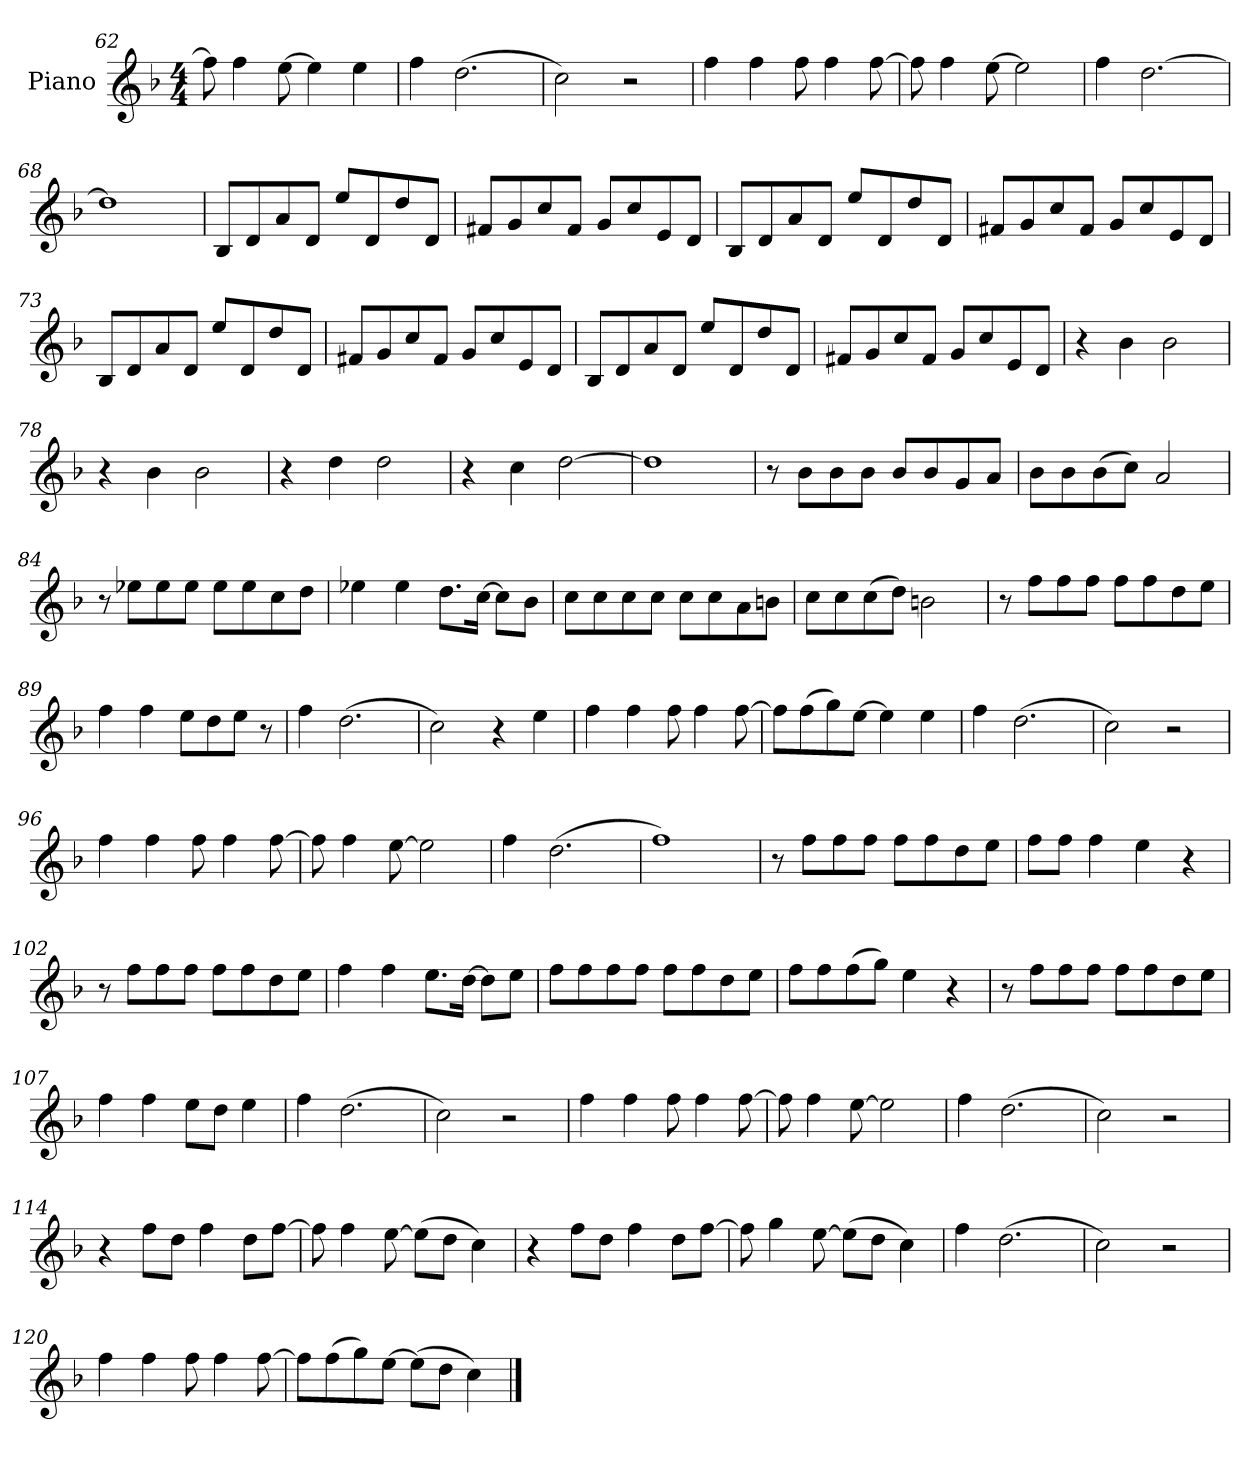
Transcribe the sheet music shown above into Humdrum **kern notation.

**kern
*part1
*staff1
*I"Piano
*I'Pno.
*clefG2
*k[b-]
*M4/4
=62
8ff]
4ff
[8ee
4ee]
4ee
=63
4ff
(2.dd
=64
2cc)
2r
=65
4ff
4ff
8ff
4ff
[8ff
=66
8ff]
4ff
[8ee
2ee]
=67
4ff
[2.dd
=68
1dd]
=69
8B-!L
8d!
8a!
8d!J
8ee!L
8d!
8dd!
8d!J
=70
8f#X!L
8g!
8cc!
8f#!J
8g!L
8cc!
8e!
8d!J
=71
8B-!L
8d!
8a!
8d!J
8ee!L
8d!
8dd!
8d!J
=72
8f#X!L
8g!
8cc!
8f#!J
8g!L
8cc!
8e!
8d!J
=73
8B-!L
8d!
8a!
8d!J
8ee!L
8d!
8dd!
8d!J
=74
8f#X!L
8g!
8cc!
8f#!J
8g!L
8cc!
8e!
8d!J
=75
8B-!L
8d!
8a!
8d!J
8ee!L
8d!
8dd!
8d!J
=76
8f#X!L
8g!
8cc!
8f#!J
8g!L
8cc!
8e!
8d!J
=77
4r
4b-
2b-
=78
4r
4b-
2b-
=79
4r
4dd
2dd
=80
4r
4cc
[2dd
=81
1dd]
=82
8r
8b-L
8b-
8b-J
8b-L
8b-
8g
8aJ
=83
8b-L
8b-
(8b-
8ccJ)
2a
=84
8r
8ee-XL
8ee-
8ee-J
8ee-L
8ee-
8cc
8ddJ
=85
4ee-X
4ee-
8.ddL
[16ccJk
8ccL]
8b-J
=86
8ccL
8cc
8cc
8ccJ
8ccL
8cc
8a
8bnJ
=87
8ccL
8cc
(8cc
8ddJ)
2bn
=88
8r
8ffL
8ff
8ffJ
8ffL
8ff
8dd
8eeJ
=89
4ff
4ff
8eeL
8dd
8eeJ
8r
=90
4ff
(2.dd
=91
2cc)
4r
4ee
=92
4ff
4ff
8ff
4ff
[8ff
=93
8ffL]
(8ff
8gg)
[8eeJ
4ee]
4ee
=94
4ff
(2.dd
=95
2cc)
2r
=96
4ff
4ff
8ff
4ff
[8ff
=97
8ff]
4ff
[8ee
2ee]
=98
4ff
(2.dd
=99
1ff)
=100
8r
8ffL
8ff
8ffJ
8ffL
8ff
8dd
8eeJ
=101
8ffL
8ffJ
4ff
4ee
4r
=102
8r
8ffL
8ff
8ffJ
8ffL
8ff
8dd
8eeJ
=103
4ff
4ff
8.eeL
[16ddJk
8ddL]
8eeJ
=104
8ffL
8ff
8ff
8ffJ
8ffL
8ff
8dd
8eeJ
=105
8ffL
8ff
(8ff
8ggJ)
4ee
4r
=106
8r
8ffL
8ff
8ffJ
8ffL
8ff
8dd
8eeJ
=107
4ff
4ff
8eeL
8ddJ
4ee
=108
4ff
(2.dd
=109
2cc)
2r
=110
4ff
4ff
8ff
4ff
[8ff
=111
8ff]
4ff
[8ee
2ee]
=112
4ff
(2.dd
=113
2cc)
2r
=114
4r
8ffL
8ddJ
4ff
8ddL
[8ffJ
=115
8ff]
4ff
[8ee
(8eeL]
8ddJ
4cc)
=116
4r
8ffL
8ddJ
4ff
8ddL
[8ffJ
=117
8ff]
4gg
[8ee
(8eeL]
8ddJ
4cc)
=118
4ff
(2.dd
=119
2cc)
2r
=120
4ff
4ff
8ff
4ff
[8ff
=121
8ffL]
(8ff
8gg)
[8eeJ
(8eeL]
8ddJ
4cc)
==
*-
